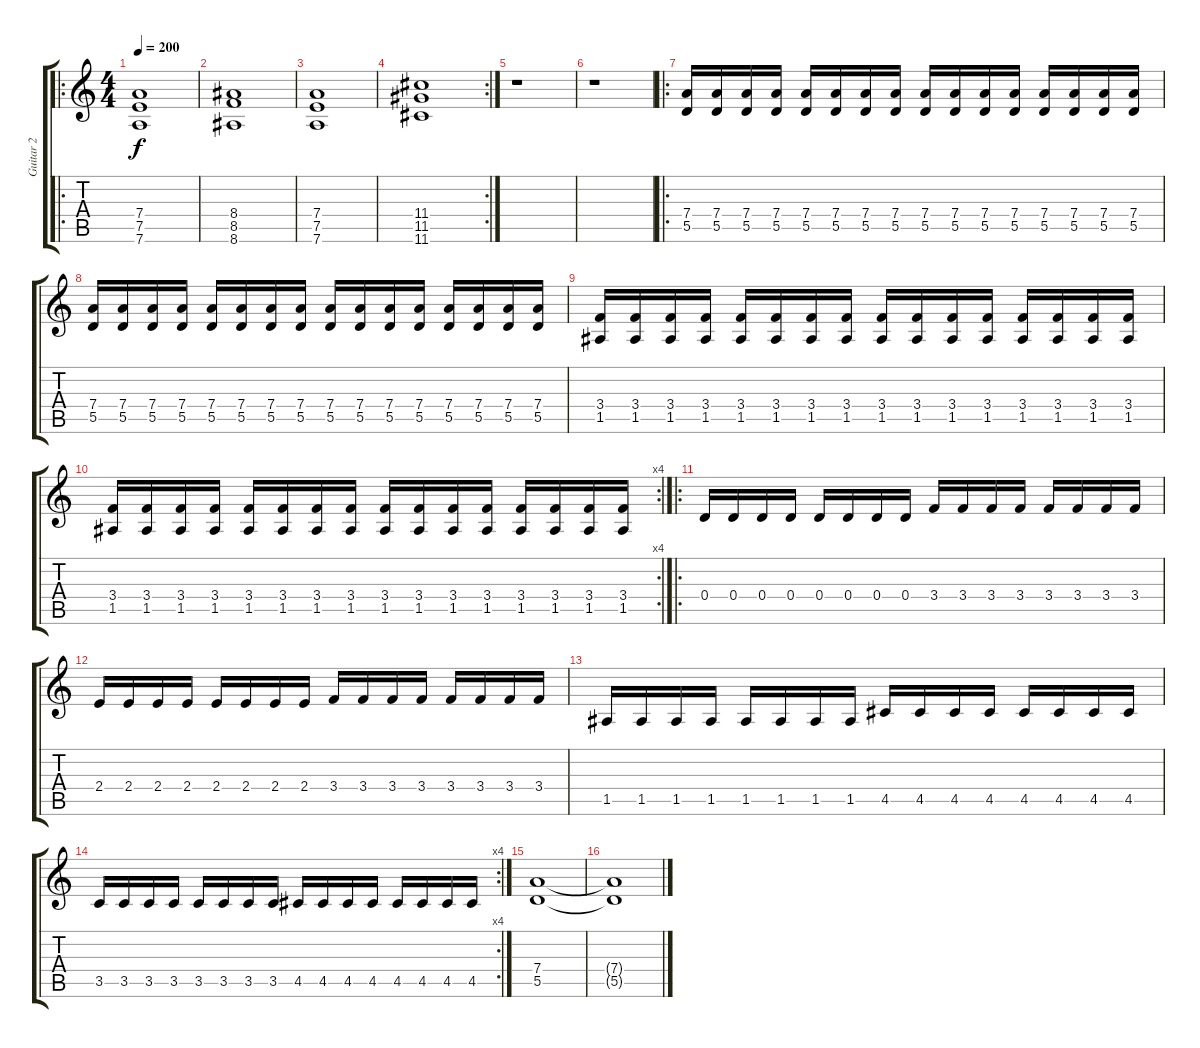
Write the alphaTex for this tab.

\track ("Guitar 2" "Guitar 2") {instrument distortionguitar}
\staff {score tabs}
\tuning (E4 B3 G3 D3 A2 D2) {hide}
\ro
\ts (4 4)
\tempo 200
\clef g2
\ks c
(7.4 7.5 7.6).1{dy f} |
(8.4 8.5 8.6).1 |
(7.4 7.5 7.6).1 |
\rc 2
(11.4 11.5 11.6).1 |
r.1 |
r.1 |
\ro
(7.4 5.5).16 (7.4 5.5).16 (7.4 5.5).16 (7.4 5.5).16 (7.4 5.5).16 (7.4 5.5).16 (7.4 5.5).16 (7.4 5.5).16 (7.4 5.5).16 (7.4 5.5).16 (7.4 5.5).16 (7.4 5.5).16 (7.4 5.5).16 (7.4 5.5).16 (7.4 5.5).16 (7.4 5.5).16 |
(7.4 5.5).16 (7.4 5.5).16 (7.4 5.5).16 (7.4 5.5).16 (7.4 5.5).16 (7.4 5.5).16 (7.4 5.5).16 (7.4 5.5).16 (7.4 5.5).16 (7.4 5.5).16 (7.4 5.5).16 (7.4 5.5).16 (7.4 5.5).16 (7.4 5.5).16 (7.4 5.5).16 (7.4 5.5).16 |
(3.4 1.5).16 (3.4 1.5).16 (3.4 1.5).16 (3.4 1.5).16 (3.4 1.5).16 (3.4 1.5).16 (3.4 1.5).16 (3.4 1.5).16 (3.4 1.5).16 (3.4 1.5).16 (3.4 1.5).16 (3.4 1.5).16 (3.4 1.5).16 (3.4 1.5).16 (3.4 1.5).16 (3.4 1.5).16 |
\rc 4
(3.4 1.5).16 (3.4 1.5).16 (3.4 1.5).16 (3.4 1.5).16 (3.4 1.5).16 (3.4 1.5).16 (3.4 1.5).16 (3.4 1.5).16 (3.4 1.5).16 (3.4 1.5).16 (3.4 1.5).16 (3.4 1.5).16 (3.4 1.5).16 (3.4 1.5).16 (3.4 1.5).16 (3.4 1.5).16 |
\ro
0.4.16 0.4.16 0.4.16 0.4.16 0.4.16 0.4.16 0.4.16 0.4.16 3.4.16 3.4.16 3.4.16 3.4.16 3.4.16 3.4.16 3.4.16 3.4.16 |
2.4.16 2.4.16 2.4.16 2.4.16 2.4.16 2.4.16 2.4.16 2.4.16 3.4.16 3.4.16 3.4.16 3.4.16 3.4.16 3.4.16 3.4.16 3.4.16 |
1.5.16 1.5.16 1.5.16 1.5.16 1.5.16 1.5.16 1.5.16 1.5.16 4.5.16 4.5.16 4.5.16 4.5.16 4.5.16 4.5.16 4.5.16 4.5.16 |
\rc 4
3.5.16 3.5.16 3.5.16 3.5.16 3.5.16 3.5.16 3.5.16 3.5.16 4.5.16 4.5.16 4.5.16 4.5.16 4.5.16 4.5.16 4.5.16 4.5.16 |
(7.4 5.5).1 |
(7.4{t} 5.5{t}).1
